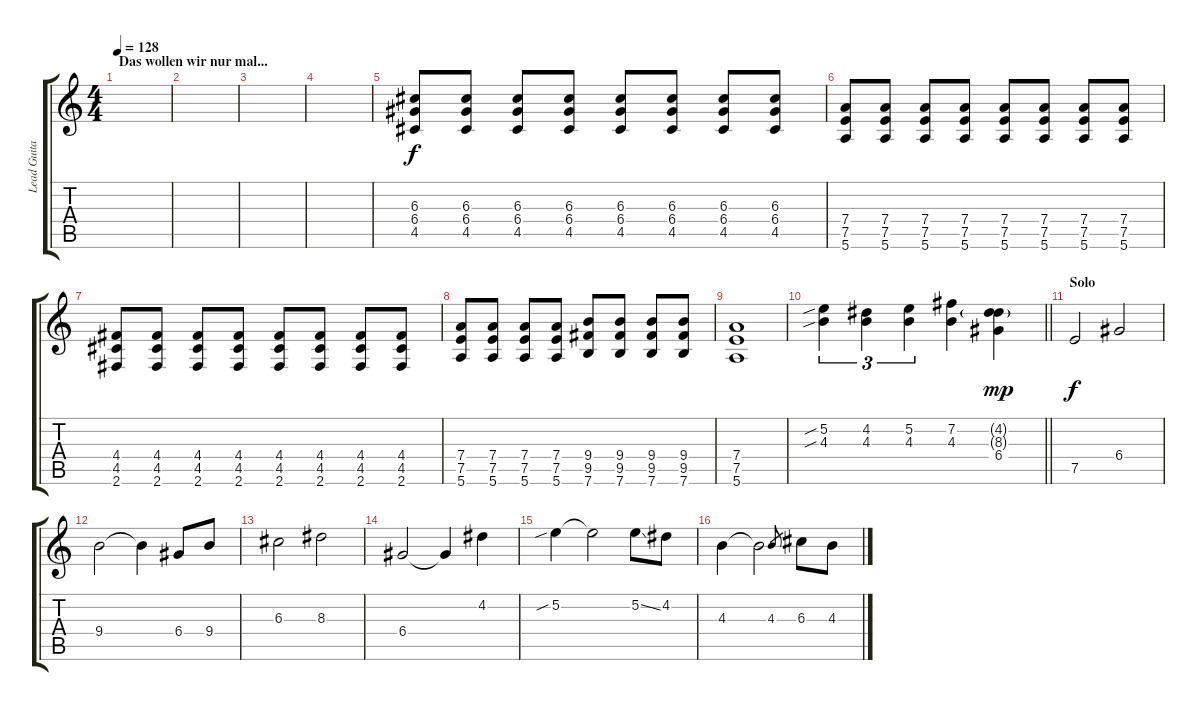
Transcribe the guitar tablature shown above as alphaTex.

\track ("Lead Guitar" "Lead Guita") {instrument electricguitarclean}
\staff {score tabs}
\tuning (E4 B3 G3 D3 A2 E2) {hide}
\ts (4 4)
\section ("" "Das wollen wir nur mal...")
\tempo 128
\clef g2
\ks c
|
|
|
|
(6.3 6.4 4.5).8{instrument distortionguitar} (6.3 6.4 4.5).8 (6.3 6.4 4.5).8 (6.3 6.4 4.5).8 (6.3 6.4 4.5).8 (6.3 6.4 4.5).8 (6.3 6.4 4.5).8 (6.3 6.4 4.5).8 |
(7.4 7.5 5.6).8 (7.4 7.5 5.6).8 (7.4 7.5 5.6).8 (7.4 7.5 5.6).8 (7.4 7.5 5.6).8 (7.4 7.5 5.6).8 (7.4 7.5 5.6).8 (7.4 7.5 5.6).8 |
(4.4 4.5 2.6).8 (4.4 4.5 2.6).8 (4.4 4.5 2.6).8 (4.4 4.5 2.6).8 (4.4 4.5 2.6).8 (4.4 4.5 2.6).8 (4.4 4.5 2.6).8 (4.4 4.5 2.6).8 |
(7.4 7.5 5.6).8 (7.4 7.5 5.6).8 (7.4 7.5 5.6).8 (7.4 7.5 5.6).8 (9.4 9.5 7.6).8 (9.4 9.5 7.6).8 (9.4 9.5 7.6).8 (9.4 9.5 7.6).8 |
(7.4 7.5 5.6).1 |
\barLineRight lightlight
(5.2{sib} 4.3{sib}).4{tu (3 2) volume 16 instrument distortionguitar} (4.2 4.3).4{tu (3 2)} (5.2 4.3).4{tu (3 2)} (7.2 4.3).4 (4.2{g} 8.3{g} 6.4).4{dy mp} |
\section ("" "Solo")
7.5.2{dy f} 6.4.2 |
9.4.2 9.4{t}.4 6.4.8 9.4.8 |
6.3.2 8.3.2 |
6.4.2 6.4{t}.4 4.2.4 |
5.2{sib}.4 5.2{t}.2 5.2{ss}.8 4.2.8 |
4.3.4 4.3{t}.2 4.3.8{gr} 6.3.8 4.3.8
